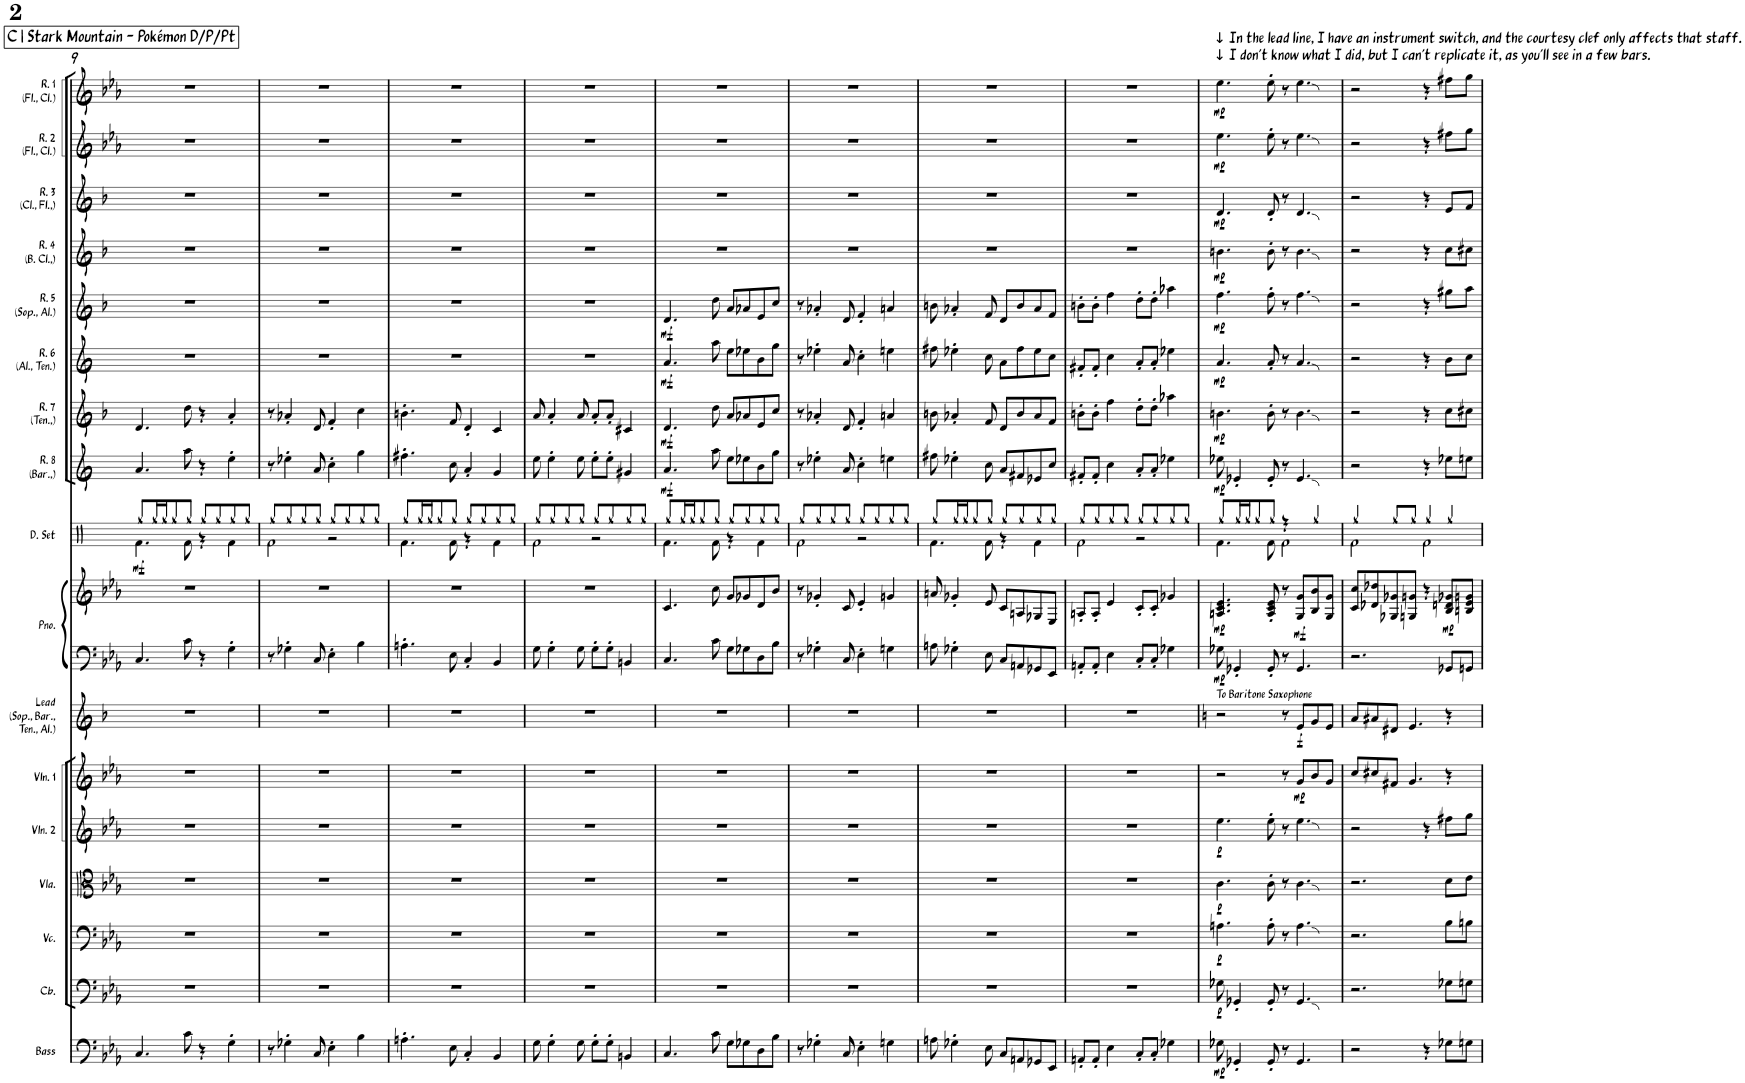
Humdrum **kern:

**kern	**dynam	**kern	**dynam	**kern	**dynam	**kern	**dynam	**kern	**dynam	**kern	**dynam	**kern	**dynam	**kern	**kern	**dynam	**kern	**dynam	**kern	**dynam	**kern	**dynam	**kern	**dynam	**kern	**dynam	**kern	**dynam	**kern	**dynam	**kern	**dynam	**kern	**dynam
*part17	*part17	*part16	*part16	*part15	*part15	*part14	*part14	*part13	*part13	*part12	*part12	*part11	*part11	*part10	*part10	*part10	*part9	*part9	*part8	*part8	*part7	*part7	*part6	*part6	*part5	*part5	*part4	*part4	*part3	*part3	*part2	*part2	*part1	*part1
*staff18	*staff18	*staff17	*staff17	*staff16	*staff16	*staff15	*staff15	*staff14	*staff14	*staff13	*staff13	*staff12	*staff12	*staff11	*staff10	*staff10/11	*staff9	*staff9	*staff8	*staff8	*staff7	*staff7	*staff6	*staff6	*staff5	*staff5	*staff4	*staff4	*staff3	*staff3	*staff2	*staff2	*staff1	*staff1
*I"Acoustic Bass	*	*I"Contrabass	*	*I"Violoncello	*	*I"Viola	*	*I"Violin 2	*	*I"Violin 1	*	*I"Lead (Soprano, Bari, Tenor,)	*	*I"Piano	*	*	*I"Drumset	*	*I"Reed 8 (Bari,)	*	*I"Reed 7 (Tenor,)	*	*I"Reed 6 (Alto, Tenor)	*	*I"Reed 5 (Soprano, Alto)	*	*I"Reed 4 (Bass Clarinet,)	*	*I"Reed 3 (Clarinet, Flute,)	*	*I"Reed 2 (Flute, Clarinet)	*	*I"Reed 1 (Flute, Clarinet)	*
*I'Bass	*	*I'Cb.	*	*I'Vc.	*	*I'Vla.	*	*I'Vln. 2	*	*I'Vln. 1	*	*I'Lead (Sop., Bar., Ten.,)	*	*I'Pno.	*	*	*I'D. Set	*	*I'R. 8 (Bar.,)	*	*I'R. 7 (Ten.,)	*	*I'R. 6 (Al., Ten.)	*	*I'R. 5 (Sop., Al.)	*	*I'R. 4 (B. Cl.,)	*	*I'R. 3 (Cl., Fl.,)	*	*I'R. 2 (Fl., Cl.)	*	*I'R. 1 (Fl., Cl.)	*
!!LO:PB:g=z
*clefF4	*	*clefF4	*	*clefF4	*	*clefC3	*	*clefG2	*	*clefG2	*	*clefG2	*	*clefF4	*clefG2	*	*clefX	*	*clefG2	*	*clefG2	*	*clefG2	*	*clefG2	*	*clefG2	*	*clefG2	*	*clefG2	*	*clefG2	*
*Trd7c12	*	*Trd7c12	*	*	*	*	*	*	*	*	*	*Trd1c2	*	*	*	*	*	*	*Trd12c21	*	*Trd8c14	*	*Trd5c9	*	*Trd1c2	*	*Trd8c14	*	*Trd1c2	*	*	*	*	*
*k[b-e-a-]	*	*k[b-e-a-]	*	*k[b-e-a-]	*	*k[b-e-a-]	*	*k[b-e-a-]	*	*k[b-e-a-]	*	*k[b-]	*	*k[b-e-a-]	*k[b-e-a-]	*	*k[b-e-a-]	*	*k[]	*	*k[b-]	*	*k[]	*	*k[b-]	*	*k[b-]	*	*k[b-]	*	*k[b-e-a-]	*	*k[b-e-a-]	*
*M2/2	*	*M2/2	*	*M2/2	*	*M2/2	*	*M2/2	*	*M2/2	*	*M2/2	*	*M2/2	*M2/2	*	*M2/2	*	*M2/2	*	*M2/2	*	*M2/2	*	*M2/2	*	*M2/2	*	*M2/2	*	*M2/2	*	*M2/2	*
*met(c|)	*	*met(c|)	*	*met(c|)	*	*met(c|)	*	*met(c|)	*	*met(c|)	*	*met(c|)	*	*met(c|)	*met(c|)	*	*met(c|)	*	*met(c|)	*	*met(c|)	*	*met(c|)	*	*met(c|)	*	*met(c|)	*	*met(c|)	*	*met(c|)	*	*met(c|)	*
!!LO:REH:place=s1:a:B:fs=14:t=C | Stark Mountain - Pokémon D/P/Pt
=9	=9	=9	=9	=9	=9	=9	=9	=9	=9	=9	=9	=9	=9	=9	=9	=9	=9	=9	=9	=9	=9	=9	=9	=9	=9	=9	=9	=9	=9	=9	=9	=9	=9	=9
*	*	*	*	*	*	*	*	*	*	*	*	*	*	*	*	*	*^	*	*	*	*	*	*	*	*	*	*	*	*	*	*	*	*	*
!	!	!	!	!	!	!	!	!	!	!	!	!	!	!	!	!	!	!	!LO:DY:b	!	!	!	!	!	!	!	!	!	!	!	!	!	!	!	!
4.C/	.	1r	.	1r	.	1r	.	1r	.	1r	.	1r	.	4.C/	1r	.	8Rgg/L	4.Rf\	mf	4.a/	.	4.d/	.	1r	.	1r	.	1r	.	1r	.	1r	.	1r	.
.	.	.	.	.	.	.	.	.	.	.	.	.	.	.	.	.	16Rgg/L	.	.	.	.	.	.	.	.	.	.	.	.	.	.	.	.	.	.
.	.	.	.	.	.	.	.	.	.	.	.	.	.	.	.	.	16Rgg/J	.	.	.	.	.	.	.	.	.	.	.	.	.	.	.	.	.	.
.	.	.	.	.	.	.	.	.	.	.	.	.	.	.	.	.	8Rgg/	.	.	.	.	.	.	.	.	.	.	.	.	.	.	.	.	.	.
8c\	.	.	.	.	.	.	.	.	.	.	.	.	.	8c\	.	.	8Rgg/J	8Rf\	.	8aa\	.	8dd\	.	.	.	.	.	.	.	.	.	.	.	.	.
4r	.	.	.	.	.	.	.	.	.	.	.	.	.	4r	.	.	8Rgg/L	4r	.	4r	.	4r	.	.	.	.	.	.	.	.	.	.	.	.	.
.	.	.	.	.	.	.	.	.	.	.	.	.	.	.	.	.	8Rgg/	.	.	.	.	.	.	.	.	.	.	.	.	.	.	.	.	.	.
4G'\	.	.	.	.	.	.	.	.	.	.	.	.	.	4G'\	.	.	8Rgg/	4Rf\	.	4ee'\	.	4a'/	.	.	.	.	.	.	.	.	.	.	.	.	.
.	.	.	.	.	.	.	.	.	.	.	.	.	.	.	.	.	8Rgg/J	.	.	.	.	.	.	.	.	.	.	.	.	.	.	.	.	.	.
=10	=10	=10	=10	=10	=10	=10	=10	=10	=10	=10	=10	=10	=10	=10	=10	=10	=10	=10	=10	=10	=10	=10	=10	=10	=10	=10	=10	=10	=10	=10	=10	=10	=10	=10	=10
8r	.	1r	.	1r	.	1r	.	1r	.	1r	.	1r	.	8r	1r	.	8Rgg/L	2Rf\	.	8r	.	8r	.	1r	.	1r	.	1r	.	1r	.	1r	.	1r	.
4G-X'\	.	.	.	.	.	.	.	.	.	.	.	.	.	4G-X'\	.	.	8Rgg/	.	.	4ee-X'\	.	4a-X'/	.	.	.	.	.	.	.	.	.	.	.	.	.
.	.	.	.	.	.	.	.	.	.	.	.	.	.	.	.	.	8Rgg/	.	.	.	.	.	.	.	.	.	.	.	.	.	.	.	.	.	.
8C/	.	.	.	.	.	.	.	.	.	.	.	.	.	8C/	.	.	8Rgg/J	.	.	8a/	.	8d/	.	.	.	.	.	.	.	.	.	.	.	.	.
4E-'\	.	.	.	.	.	.	.	.	.	.	.	.	.	4E-'\	.	.	8Rgg/L	2r	.	4cc'\	.	4f'/	.	.	.	.	.	.	.	.	.	.	.	.	.
.	.	.	.	.	.	.	.	.	.	.	.	.	.	.	.	.	8Rgg/	.	.	.	.	.	.	.	.	.	.	.	.	.	.	.	.	.	.
4B-\	.	.	.	.	.	.	.	.	.	.	.	.	.	4B-\	.	.	8Rgg/	.	.	4gg\	.	4cc\	.	.	.	.	.	.	.	.	.	.	.	.	.
.	.	.	.	.	.	.	.	.	.	.	.	.	.	.	.	.	8Rgg/J	.	.	.	.	.	.	.	.	.	.	.	.	.	.	.	.	.	.
=11	=11	=11	=11	=11	=11	=11	=11	=11	=11	=11	=11	=11	=11	=11	=11	=11	=11	=11	=11	=11	=11	=11	=11	=11	=11	=11	=11	=11	=11	=11	=11	=11	=11	=11	=11
4.An'\	.	1r	.	1r	.	1r	.	1r	.	1r	.	1r	.	4.An'\	1r	.	8Rgg/L	4.Rf\	.	4.ff#X'\	.	4.bn'\	.	1r	.	1r	.	1r	.	1r	.	1r	.	1r	.
.	.	.	.	.	.	.	.	.	.	.	.	.	.	.	.	.	16Rgg/L	.	.	.	.	.	.	.	.	.	.	.	.	.	.	.	.	.	.
.	.	.	.	.	.	.	.	.	.	.	.	.	.	.	.	.	16Rgg/J	.	.	.	.	.	.	.	.	.	.	.	.	.	.	.	.	.	.
.	.	.	.	.	.	.	.	.	.	.	.	.	.	.	.	.	8Rgg/	.	.	.	.	.	.	.	.	.	.	.	.	.	.	.	.	.	.
8E-\	.	.	.	.	.	.	.	.	.	.	.	.	.	8E-\	.	.	8Rgg/J	8Rf\	.	8cc\	.	8f/	.	.	.	.	.	.	.	.	.	.	.	.	.
4C'/	.	.	.	.	.	.	.	.	.	.	.	.	.	4C'/	.	.	8Rgg/L	4r	.	4a'/	.	4d'/	.	.	.	.	.	.	.	.	.	.	.	.	.
.	.	.	.	.	.	.	.	.	.	.	.	.	.	.	.	.	8Rgg/	.	.	.	.	.	.	.	.	.	.	.	.	.	.	.	.	.	.
4BB-/	.	.	.	.	.	.	.	.	.	.	.	.	.	4BB-/	.	.	8Rgg/	4Rf\	.	4g/	.	4c/	.	.	.	.	.	.	.	.	.	.	.	.	.
.	.	.	.	.	.	.	.	.	.	.	.	.	.	.	.	.	8Rgg/J	.	.	.	.	.	.	.	.	.	.	.	.	.	.	.	.	.	.
=12	=12	=12	=12	=12	=12	=12	=12	=12	=12	=12	=12	=12	=12	=12	=12	=12	=12	=12	=12	=12	=12	=12	=12	=12	=12	=12	=12	=12	=12	=12	=12	=12	=12	=12	=12
8G\	.	1r	.	1r	.	1r	.	1r	.	1r	.	1r	.	8G\	1r	.	8Rgg/L	2Rf\	.	8ee\	.	8a/	.	1r	.	1r	.	1r	.	1r	.	1r	.	1r	.
4G'\	.	.	.	.	.	.	.	.	.	.	.	.	.	4G'\	.	.	8Rgg/	.	.	4ee'\	.	4a'/	.	.	.	.	.	.	.	.	.	.	.	.	.
.	.	.	.	.	.	.	.	.	.	.	.	.	.	.	.	.	8Rgg/	.	.	.	.	.	.	.	.	.	.	.	.	.	.	.	.	.	.
8G\	.	.	.	.	.	.	.	.	.	.	.	.	.	8G\	.	.	8Rgg/J	.	.	8ee\	.	8a/	.	.	.	.	.	.	.	.	.	.	.	.	.
8G'\L	.	.	.	.	.	.	.	.	.	.	.	.	.	8G'\L	.	.	8Rgg/L	2r	.	8ee'\L	.	8a'/L	.	.	.	.	.	.	.	.	.	.	.	.	.
8G'\J	.	.	.	.	.	.	.	.	.	.	.	.	.	8G'\J	.	.	8Rgg/	.	.	8ee'\J	.	8a'/J	.	.	.	.	.	.	.	.	.	.	.	.	.
4BBn/	.	.	.	.	.	.	.	.	.	.	.	.	.	4BBn/	.	.	8Rgg/	.	.	4g#X/	.	4c#X/	.	.	.	.	.	.	.	.	.	.	.	.	.
.	.	.	.	.	.	.	.	.	.	.	.	.	.	.	.	.	8Rgg/J	.	.	.	.	.	.	.	.	.	.	.	.	.	.	.	.	.	.
=13	=13	=13	=13	=13	=13	=13	=13	=13	=13	=13	=13	=13	=13	=13	=13	=13	=13	=13	=13	=13	=13	=13	=13	=13	=13	=13	=13	=13	=13	=13	=13	=13	=13	=13	=13
!	!	!	!	!	!	!	!	!	!	!	!	!	!	!	!	!	!	!	!	!	!LO:DY:b	!	!LO:DY:b	!	!LO:DY:b	!	!LO:DY:b	!	!	!	!	!	!	!	!
4.C/	.	1r	.	1r	.	1r	.	1r	.	1r	.	1r	.	4.C/	4.c/	.	8Rgg/L	4.Rf\	.	4.a/	mf	4.d/	mf	4.a/	mf	4.d/	mf	1r	.	1r	.	1r	.	1r	.
.	.	.	.	.	.	.	.	.	.	.	.	.	.	.	.	.	16Rgg/L	.	.	.	.	.	.	.	.	.	.	.	.	.	.	.	.	.	.
.	.	.	.	.	.	.	.	.	.	.	.	.	.	.	.	.	16Rgg/J	.	.	.	.	.	.	.	.	.	.	.	.	.	.	.	.	.	.
.	.	.	.	.	.	.	.	.	.	.	.	.	.	.	.	.	8Rgg/	.	.	.	.	.	.	.	.	.	.	.	.	.	.	.	.	.	.
8c\	.	.	.	.	.	.	.	.	.	.	.	.	.	8c\	8cc\	.	8Rgg/J	8Rf\	.	8aa\	.	8dd\	.	8aa\	.	8dd\	.	.	.	.	.	.	.	.	.
8G\L	.	.	.	.	.	.	.	.	.	.	.	.	.	8G\L	8g/L	.	8Rgg/L	4r	.	8ee\L	.	8a/L	.	8ee\L	.	8a/L	.	.	.	.	.	.	.	.	.
8G-X\	.	.	.	.	.	.	.	.	.	.	.	.	.	8G-X\	8g-X/	.	8Rgg/	.	.	8ee-X\	.	8a-X/	.	8ee-X\	.	8a-X/	.	.	.	.	.	.	.	.	.
8D\	.	.	.	.	.	.	.	.	.	.	.	.	.	8D\	8d/	.	8Rgg/	4Rf\	.	8b\	.	8e/	.	8b\	.	8e/	.	.	.	.	.	.	.	.	.
8B-\J	.	.	.	.	.	.	.	.	.	.	.	.	.	8B-\J	8b-/J	.	8Rgg/J	.	.	8gg\J	.	8cc/J	.	8gg\J	.	8cc/J	.	.	.	.	.	.	.	.	.
=14	=14	=14	=14	=14	=14	=14	=14	=14	=14	=14	=14	=14	=14	=14	=14	=14	=14	=14	=14	=14	=14	=14	=14	=14	=14	=14	=14	=14	=14	=14	=14	=14	=14	=14	=14
8r	.	1r	.	1r	.	1r	.	1r	.	1r	.	1r	.	8r	8r	.	8Rgg/L	2Rf\	.	8r	.	8r	.	8r	.	8r	.	1r	.	1r	.	1r	.	1r	.
4G-X'\	.	.	.	.	.	.	.	.	.	.	.	.	.	4G-X'\	4g-X'/	.	8Rgg/	.	.	4ee-X'\	.	4a-X'/	.	4ee-X'\	.	4a-X'/	.	.	.	.	.	.	.	.	.
.	.	.	.	.	.	.	.	.	.	.	.	.	.	.	.	.	8Rgg/	.	.	.	.	.	.	.	.	.	.	.	.	.	.	.	.	.	.
8C/	.	.	.	.	.	.	.	.	.	.	.	.	.	8C/	8c/	.	8Rgg/J	.	.	8a/	.	8d/	.	8a/	.	8d/	.	.	.	.	.	.	.	.	.
4E-'\	.	.	.	.	.	.	.	.	.	.	.	.	.	4E-'\	4e-'/	.	8Rgg/L	2r	.	4cc'\	.	4f'/	.	4cc'\	.	4f'/	.	.	.	.	.	.	.	.	.
.	.	.	.	.	.	.	.	.	.	.	.	.	.	.	.	.	8Rgg/	.	.	.	.	.	.	.	.	.	.	.	.	.	.	.	.	.	.
4Gn\	.	.	.	.	.	.	.	.	.	.	.	.	.	4Gn\	4gn/	.	8Rgg/	.	.	4een\	.	4an/	.	4een\	.	4an/	.	.	.	.	.	.	.	.	.
.	.	.	.	.	.	.	.	.	.	.	.	.	.	.	.	.	8Rgg/J	.	.	.	.	.	.	.	.	.	.	.	.	.	.	.	.	.	.
=15	=15	=15	=15	=15	=15	=15	=15	=15	=15	=15	=15	=15	=15	=15	=15	=15	=15	=15	=15	=15	=15	=15	=15	=15	=15	=15	=15	=15	=15	=15	=15	=15	=15	=15	=15
8An\	.	1r	.	1r	.	1r	.	1r	.	1r	.	1r	.	8An\	8an/	.	8Rgg/L	4.Rf\	.	8ff#X\	.	8bn\	.	8ff#X\	.	8bn\	.	1r	.	1r	.	1r	.	1r	.
4G-X'\	.	.	.	.	.	.	.	.	.	.	.	.	.	4G-X'\	4g-X'/	.	16Rgg/L	.	.	4ee-X'\	.	4a-X'/	.	4ee-X'\	.	4a-X'/	.	.	.	.	.	.	.	.	.
.	.	.	.	.	.	.	.	.	.	.	.	.	.	.	.	.	16Rgg/J	.	.	.	.	.	.	.	.	.	.	.	.	.	.	.	.	.	.
.	.	.	.	.	.	.	.	.	.	.	.	.	.	.	.	.	8Rgg/	.	.	.	.	.	.	.	.	.	.	.	.	.	.	.	.	.	.
8E-\	.	.	.	.	.	.	.	.	.	.	.	.	.	8E-\	8e-/	.	8Rgg/J	8Rf\	.	8cc\	.	8f/	.	8cc\	.	8f/	.	.	.	.	.	.	.	.	.
8C/L	.	.	.	.	.	.	.	.	.	.	.	.	.	8C/L	8c/L	.	8Rgg/L	4r	.	8a/L	.	8d/L	.	8a\L	.	8d/L	.	.	.	.	.	.	.	.	.
8AAn/	.	.	.	.	.	.	.	.	.	.	.	.	.	8AAn/	8An/	.	8Rgg/	.	.	8f#X/	.	8b/	.	8ff#\	.	8b/	.	.	.	.	.	.	.	.	.
8GG-X/	.	.	.	.	.	.	.	.	.	.	.	.	.	8GG-X/	8G-X/	.	8Rgg/	4Rf\	.	8e-X/	.	8a-/	.	8ee-\	.	8a-/	.	.	.	.	.	.	.	.	.
8EE-/J	.	.	.	.	.	.	.	.	.	.	.	.	.	8EE-/J	8E-/J	.	8Rgg/J	.	.	8cc/J	.	8f/J	.	8cc\J	.	8f/J	.	.	.	.	.	.	.	.	.
=16	=16	=16	=16	=16	=16	=16	=16	=16	=16	=16	=16	=16	=16	=16	=16	=16	=16	=16	=16	=16	=16	=16	=16	=16	=16	=16	=16	=16	=16	=16	=16	=16	=16	=16	=16
8AAn'/L	.	1r	.	1r	.	1r	.	1r	.	1r	.	1r	.	8AAn'/L	8An'/L	.	8Rgg/L	2Rf\	.	8f#X'/L	.	8bn'\L	.	8f#X'/L	.	8bn'\L	.	1r	.	1r	.	1r	.	1r	.
8AA'/J	.	.	.	.	.	.	.	.	.	.	.	.	.	8AA'/J	8A'/J	.	8Rgg/	.	.	8f#'/J	.	8b'\J	.	8f#'/J	.	8b'\J	.	.	.	.	.	.	.	.	.
4E-\	.	.	.	.	.	.	.	.	.	.	.	.	.	4E-\	4e-/	.	8Rgg/	.	.	4cc\	.	4ff\	.	4cc\	.	4ff\	.	.	.	.	.	.	.	.	.
.	.	.	.	.	.	.	.	.	.	.	.	.	.	.	.	.	8Rgg/J	.	.	.	.	.	.	.	.	.	.	.	.	.	.	.	.	.	.
8C'/L	.	.	.	.	.	.	.	.	.	.	.	.	.	8C'/L	8c'/L	.	8Rgg/L	2r	.	8a'/L	.	8dd'\L	.	8a'/L	.	8dd'\L	.	.	.	.	.	.	.	.	.
8C'/J	.	.	.	.	.	.	.	.	.	.	.	.	.	8C'/J	8c'/J	.	8Rgg/	.	.	8a'/J	.	8dd'\J	.	8a'/J	.	8dd'\J	.	.	.	.	.	.	.	.	.
4G-X\	.	.	.	.	.	.	.	.	.	.	.	.	.	4G-X\	4g-X/	.	8Rgg/	.	.	4ee-X\	.	4aa-X\	.	4ee-X\	.	4aa-X\	.	.	.	.	.	.	.	.	.
.	.	.	.	.	.	.	.	.	.	.	.	.	.	.	.	.	8Rgg/J	.	.	.	.	.	.	.	.	.	.	.	.	.	.	.	.	.	.
=17	=17	=17	=17	=17	=17	=17	=17	=17	=17	=17	=17	=17	=17	=17	=17	=17	=17	=17	=17	=17	=17	=17	=17	=17	=17	=17	=17	=17	=17	=17	=17	=17	=17	=17	=17
*	*	*	*	*	*	*	*	*	*	*	*	*k[]	*	*	*	*	*	*	*	*	*	*	*	*	*	*	*	*	*	*	*	*	*	*	*
!	!	!	!	!	!	!	!	!	!	!	!	!	!	!	!	!	!	!	!	!	!	!	!	!	!	!	!	!	!	!	!	!	!	!LO:TX:a:t=↓ In the lead line, I have an instrument switch, and the courtesy clef only affects that staff.	!
!	!	!	!	!	!	!	!	!	!	!	!	!	!	!	!	!	!	!	!	!	!	!	!	!	!	!	!	!	!	!	!	!	!	!LO:TX:a:t=↓ I don't know what I did, but I can't replicate it, as you'll see in a few bars.	!
!	!	!	!	!	!	!	!	!	!	!	!	!LO:TX:a:B:t=To Baritone Saxophone	!	!	!	!	!	!	!	!	!	!	!	!	!	!	!	!	!	!	!	!	!	!	!
!	!LO:DY:b	!	!LO:DY:b	!	!LO:DY:b	!	!LO:DY:b	!	!LO:DY:b	!	!	!	!	!	!	!LO:DY:b=2	!	!	!	!	!	!	!	!	!	!	!	!	!	!	!	!	!	!	!
!	!	!	!	!	!	!	!	!	!	!	!	!	!	!	!	!LO:DY:n=1:b	!	!	!	!	!LO:DY:b	!	!LO:DY:b	!	!LO:DY:b	!	!LO:DY:b	!	!LO:DY:b	!	!LO:DY:b	!	!LO:DY:b	!	!LO:DY:b
8G-X\	mp	8G-X\	p	4.An\	p	4.c\	p	4.ee-\	p	2r	.	2r	.	8G-X\	4.An/ 4.c/ 4.e-/	mp mp	8Rgg/L	4.Rf\	.	8ee-X\	mp	4.bn\	mp	4.a/	mp	4.ff\	mp	4.bn\	mp	4.d/	mp	4.ee-\	mp	4.ee-\	mp
4GG-X'/	.	4GG-X'/	.	.	.	.	.	.	.	.	.	.	.	4GG-X'/	.	.	16Rgg/L	.	.	4e-X'/	.	.	.	.	.	.	.	.	.	.	.	.	.	.	.
.	.	.	.	.	.	.	.	.	.	.	.	.	.	.	.	.	16Rgg/J	.	.	.	.	.	.	.	.	.	.	.	.	.	.	.	.	.	.
.	.	.	.	.	.	.	.	.	.	.	.	.	.	.	.	.	8Rgg/	.	.	.	.	.	.	.	.	.	.	.	.	.	.	.	.	.	.
8GG-'/	.	8GG-'/	.	8A'\	.	8c'\	.	8ee-'\	.	.	.	.	.	8GG-'/	8A/' 8c/' 8e-/'	.	8Rgg/J	8Rf\	.	8e-'/	.	8b'\	.	8a'/	.	8ff'\	.	8b'\	.	8d'/	.	8ee-'\	.	8ee-'\	.
8r	.	8r	.	8r	.	8r	.	8r	.	8r	.	8r	.	8r	8r	.	4r	2Rf\	.	8r	.	8r	.	8r	.	8r	.	8r	.	8r	.	8r	.	8r	.
!	!	!	!	!	!	!	!	!	!	!	!LO:DY:b	!	!LO:DY:b	!	!	!LO:DY:n=2:b	!	!	!	!	!	!	!	!	!	!	!	!	!	!	!	!	!	!	!
4.GG-/	.	4.GG-/	.	4.A\	.	4.c\	.	4.ee-\	.	8g/L	mp	8e/L	f	4.GG-/	8G/ 8g/L	mf	.	.	.	4.e-/	.	4.b\	.	4.a/	.	4.ff\	.	4.b\	.	4.d/	.	4.ee-\	.	4.ee-\	.
.	.	.	.	.	.	.	.	.	.	8b-/	.	8g/	.	.	8B-/ 8b-/	.	4Rgg/	.	.	.	.	.	.	.	.	.	.	.	.	.	.	.	.	.	.
.	.	.	.	.	.	.	.	.	.	8g/J	.	8e/J	.	.	8G/ 8g/J	.	.	.	.	.	.	.	.	.	.	.	.	.	.	.	.	.	.	.	.
=18	=18	=18	=18	=18	=18	=18	=18	=18	=18	=18	=18	=18	=18	=18	=18	=18	=18	=18	=18	=18	=18	=18	=18	=18	=18	=18	=18	=18	=18	=18	=18	=18	=18	=18	=18
2r	.	2.r	.	2.r	.	2.r	.	2r	.	8cc/L	.	8a/L	.	2.r	8c/ 8cc/L	.	4Rgg/	2Rf\	.	2r	.	2r	.	2r	.	2r	.	2r	.	2r	.	2r	.	2r	.
.	.	.	.	.	.	.	.	.	.	8cc#X/	.	8a#X/	.	.	8d-X/ 8dd-X/	.	.	.	.	.	.	.	.	.	.	.	.	.	.	.	.	.	.	.	.
.	.	.	.	.	.	.	.	.	.	8f#X/J	.	8d#X/J	.	.	8G-X/ 8g-X/	.	8Rgg/L	.	.	.	.	.	.	.	.	.	.	.	.	.	.	.	.	.	.
.	.	.	.	.	.	.	.	.	.	4.g/	.	4.e/	.	.	8Gn/ 8gn/J	.	8Rgg/J	.	.	.	.	.	.	.	.	.	.	.	.	.	.	.	.	.	.
4r	.	.	.	.	.	.	.	4r	.	.	.	.	.	.	4r	.	4Rgg/	2Rf\	.	4r	.	4r	.	4r	.	4r	.	4r	.	4r	.	4r	.	4r	.
!	!	!	!	!	!	!	!	!	!	!	!	!	!	!	!	!LO:DY:b	!	!	!	!	!	!	!	!	!	!	!	!	!	!	!	!	!	!	!
8G-X\L	.	8G-X\L	.	8B-\L	.	8d\L	.	8ff#X\L	.	4r	.	4r	.	8GG-X/L	8B-/ 8dn/ 8g-X/L	mp	4Rgg/	.	.	8ee-X\L	.	8cc\L	.	8b\L	.	8gg#X\L	.	8cc\L	.	8e/L	.	8ff#X\L	.	8ff#X\L	.
8Gn\J	.	8Gn\J	.	8Bn\J	.	8e-\J	.	8gg\J	.	.	.	.	.	8GGn/J	8Bn/ 8e-/ 8gn/J	.	.	.	.	8een\J	.	8cc#X\J	.	8cc\J	.	8aa\J	.	8cc#X\J	.	8f/J	.	8gg\J	.	8gg\J	.
*	*	*	*	*	*	*	*	*	*	*	*	*	*	*	*	*	*v	*v	*	*	*	*	*	*	*	*	*	*	*	*	*	*	*	*	*
=	=	=	=	=	=	=	=	=	=	=	=	=	=	=	=	=	=	=	=	=	=	=	=	=	=	=	=	=	=	=	=	=	=	=
*-	*-	*-	*-	*-	*-	*-	*-	*-	*-	*-	*-	*-	*-	*-	*-	*-	*-	*-	*-	*-	*-	*-	*-	*-	*-	*-	*-	*-	*-	*-	*-	*-	*-	*-
